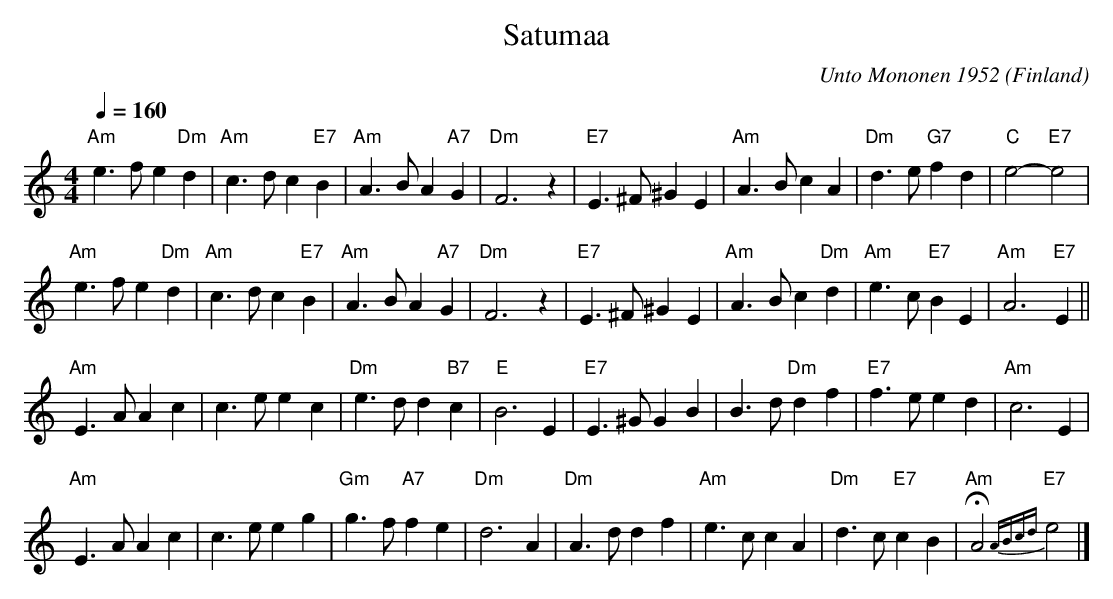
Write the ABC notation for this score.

X:1
T:Satumaa
C:Unto Mononen 1952
O:Finland
M:4/4
L:1/4
Q:1/4=160
K:Am
"Am"e>f e"Dm"d| "Am"c>d c"E7"B | \
"Am"A>B A"A7"G | "Dm"F3 z| \
"E7"E>^F ^GE |"Am"A>B cA |\
"Dm"d>e "G7"fd | "C"e2- "E7"e2 |
"Am"e>f e"Dm"d | "Am"c>d c"E7"B| \
"Am"A>B A"A7"G | "Dm"F3 z| \
"E7"E>^F ^GE | "Am"A>B c"Dm"d| \
"Am"e>c "E7"BE | "Am"A3 "E7"E ||
"Am"E>A Ac | c>e ec | \
"Dm"e>d d"B7"c | "E"B3 E |\
"E7"E>^G GB | B>d "Dm"df| \
"E7"f>e ed | "Am"c3 E |
"Am"E>A Ac | c>e eg |\
"Gm"g>f "A7"fe | "Dm"d3 A |\
"Dm"A>d df | "Am"e>c cA |\
"Dm"d>c "E7"cB | "Am"HA2 "E7"{ABcd}e2 |]
